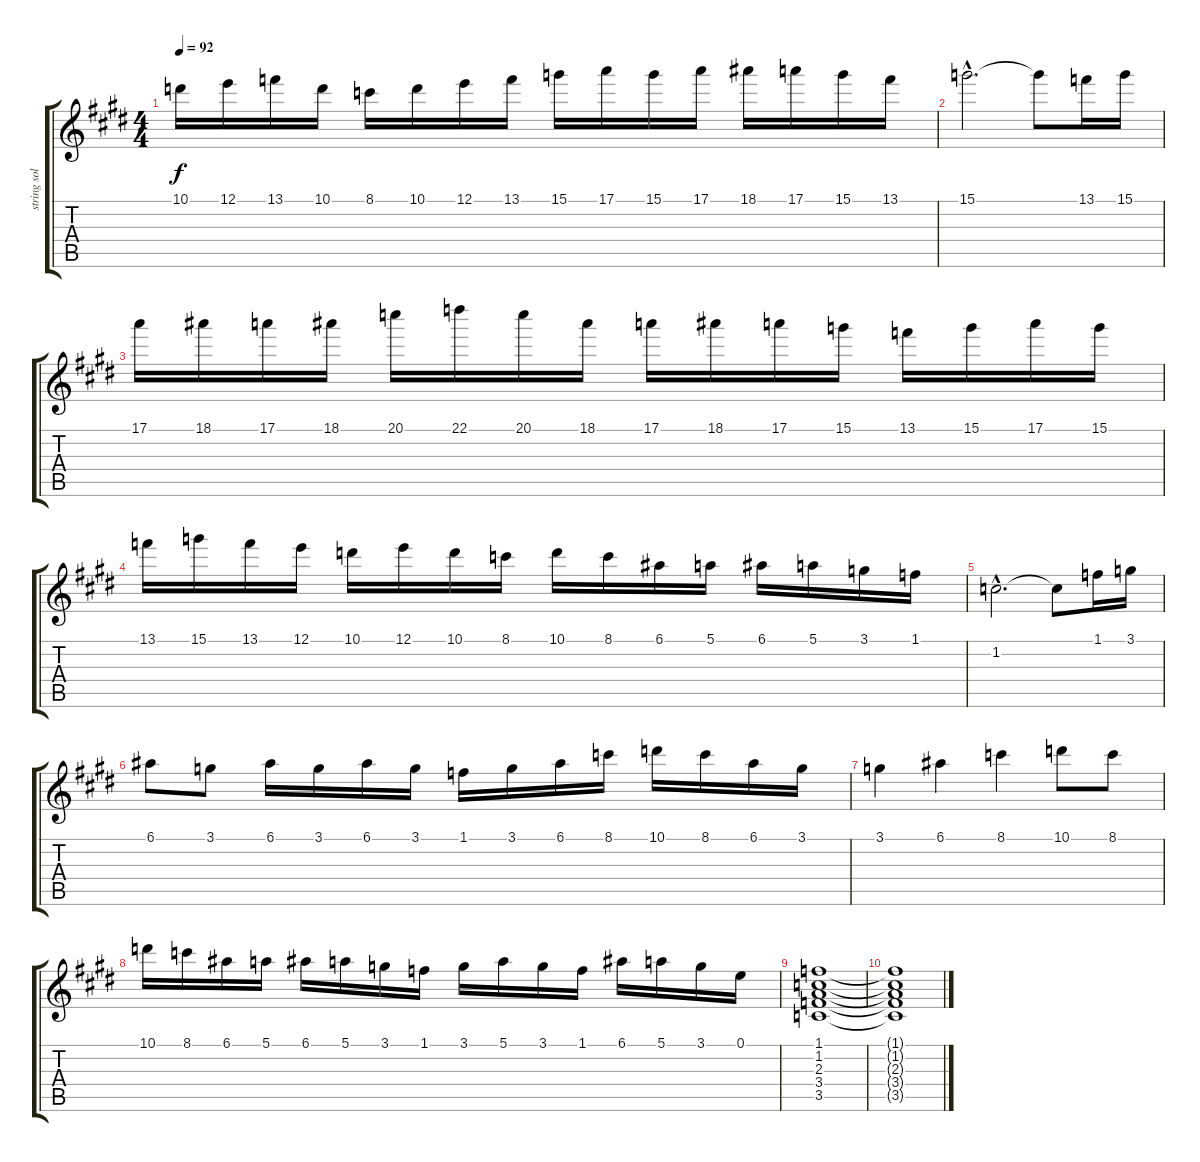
\track ("string solo" "string sol") {instrument stringensemble1}
\staff {score tabs}
\tuning (E5 B4 G4 D4 A3 E3) {hide}
\ts (4 4)
\tempo 92
\clef g2
\ks e
10.1.16{dy f} 12.1.16 13.1.16 10.1.16 8.1.16 10.1.16 12.1.16 13.1.16 15.1.16 17.1.16 15.1.16 17.1.16 18.1.16 17.1.16 15.1.16 13.1.16 |
15.1{hac}.2{d} 15.1{t}.8 13.1.16 15.1.16 |
17.1.16 18.1.16 17.1.16 18.1.16 20.1.16 22.1.16 20.1.16 18.1.16 17.1.16 18.1.16 17.1.16 15.1.16 13.1.16 15.1.16 17.1.16 15.1.16 |
13.1.16 15.1.16 13.1.16 12.1.16 10.1.16 12.1.16 10.1.16 8.1.16 10.1.16 8.1.16 6.1.16 5.1.16 6.1.16 5.1.16 3.1.16 1.1.16 |
1.2{hac}.2{d} 1.2{t}.8 1.1.16 3.1.16 |
6.1.8 3.1.8 6.1.16 3.1.16 6.1.16 3.1.16 1.1.16 3.1.16 6.1.16 8.1.16 10.1.16 8.1.16 6.1.16 3.1.16 |
3.1.4 6.1.4 8.1.4 10.1.8 8.1.8 |
10.1.16 8.1.16 6.1.16 5.1.16 6.1.16 5.1.16 3.1.16 1.1.16 3.1.16 5.1.16 3.1.16 1.1.16 6.1.16 5.1.16 3.1.16 0.1.16 |
(1.1 1.2 2.3 3.4 3.5).1 |
(1.1{t} 1.2{t} 2.3{t} 3.4{t} 3.5{t}).1
